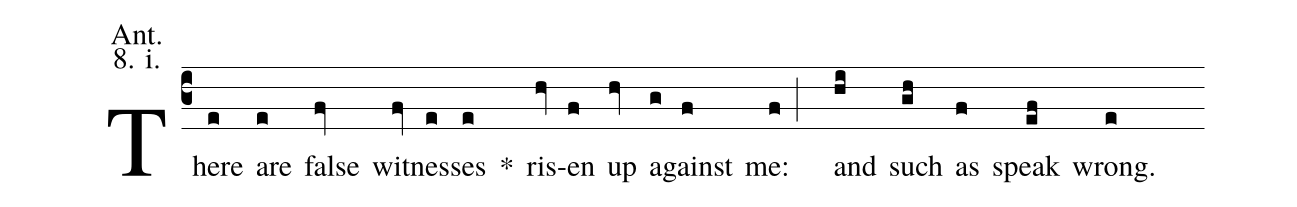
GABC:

annotation: Ant.;
annotation: 8. i.;
%%
(c3) There(e) are(e) false(fv) wit(fv)ness(e)es(e) <sp>*</sp>() ris(hv)en(f) up(hv) a(g)gainst(f) me:(f;) and(hi) such(gh) as(f) speak(ef) wrong.(e)
